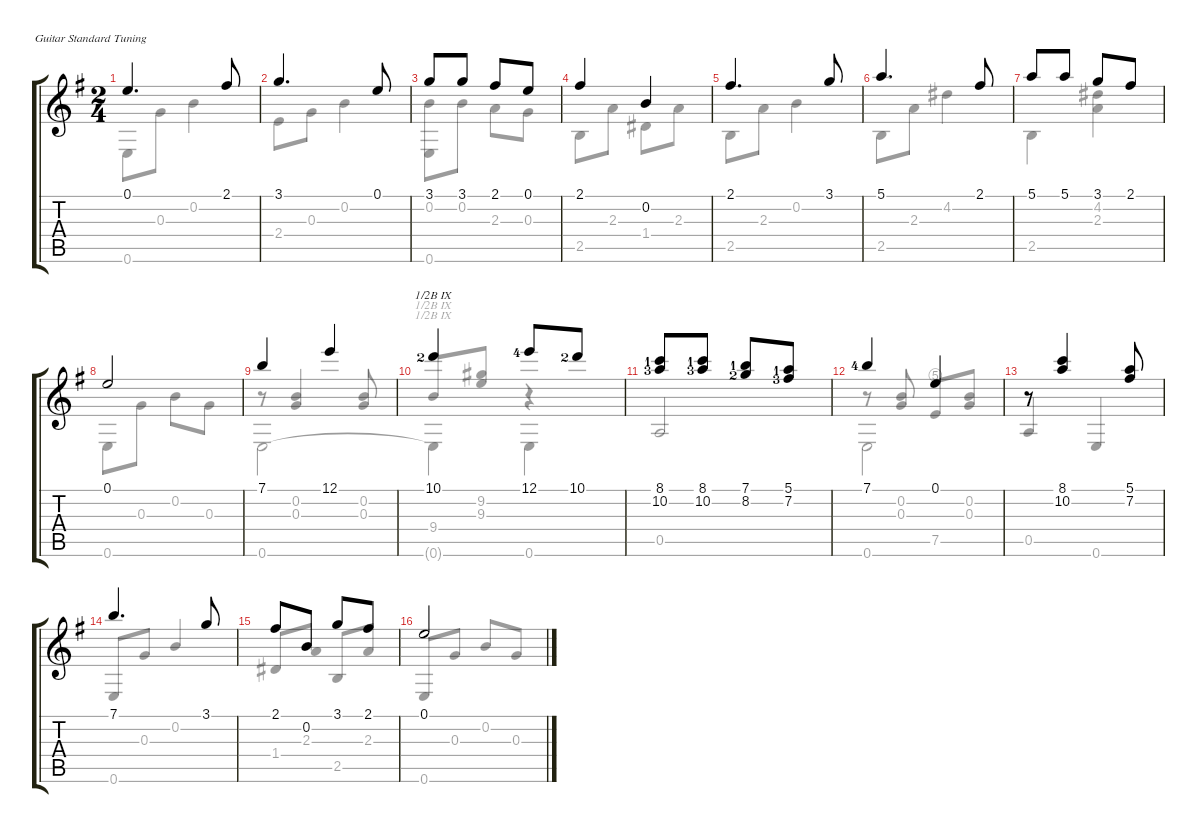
\defaultSystemsLayout 4
\hideDynamics
\singleTrackTrackNamePolicy hidden
\multiTrackTrackNamePolicy hidden
\firstSystemTrackNameMode fullname
\firstSystemTrackNameOrientation horizontal
\otherSystemsTrackNameOrientation horizontal
\track ("Nylon Guitar" "Nylon Guit") {instrument acousticguitarnylon}
\staff {score tabs}
\tuning (E4 B3 G3 D3 A2 E2)
\voice
\ts (2 4)
\tempo (110 hide)
\clef g2
\ks eminor
0.1.4{d dy mf instrument acousticguitarnylon} 2.1.8 |
3.1.4{d} 0.1.8 |
3.1.8 3.1.8 2.1.8 0.1.8 |
2.1.4 0.2.4 |
2.1.4{d} 3.1.8 |
5.1.4{d} 2.1.8 |
5.1.8 5.1.8 3.1.8 2.1.8 |
0.1.2 |
7.1.4 12.1.4 |
10.1{lf 3}.4{barre (9 half)} 12.1{lf 5}.8 10.1{lf 3}.8 |
(8.1{lf 2} 10.2{lf 4}).8 (10.2{lf 4} 8.1{lf 2}).8 (7.1{lf 2} 8.2{lf 3}).8 (5.1{lf 2} 7.2{lf 4}).8 |
7.1{lf 5}.4 0.1.4 |
r.8 (8.1 10.2).4 (5.1 7.2).8 |
7.1.4{d} 3.1.8 |
2.1.8 0.2.8 3.1.8 2.1.8 |
0.1.2
\voice
\clef g2
\ottava regular
\simile none
\ks eminor
0.6.8{dy mf} 0.3.8 0.2.4 |
2.4.8 0.3.8 0.2.4 |
(0.2 0.6).8 0.2.8 2.3.8 0.3.8 |
2.5.8 2.3.8 1.4.8 2.3.8 |
2.5.8 2.3.8 0.2.4 |
2.5.8 2.3.8 4.2.4 |
2.5.4 (4.2 2.3).4 |
0.6.8 0.3.8 0.2.8 0.3.8 |
r.8 (0.2 0.3).4{beam invert} (0.3 0.2).8{beam invert} |
9.4.8{barre (9 half) beam invert} (9.3 9.2).8 r.4{beam invert} |
|
r.8{beam invert} (0.2 0.3).8{beam invert} 7.5{string}.8{beam invert} (0.3 0.2).8 |
|
|
|
\voice
\clef g2
\ottava regular
\simile none
\ks eminor
|
|
|
|
|
|
|
|
0.6.2 |
0.6{t}.4{barre (9 half)} 0.6.4 |
0.5.2{beam invert} |
0.6.2 |
0.5.4{beam invert} 0.6.4{beam invert} |
0.6.8{beam invert} 0.3.8 0.2.4{beam invert} |
1.4.8{beam invert} 2.3.8 2.5.8{beam invert} 2.3.8 |
0.6.8{beam invert} 0.3.8 0.2.8{beam invert} 0.3.8
